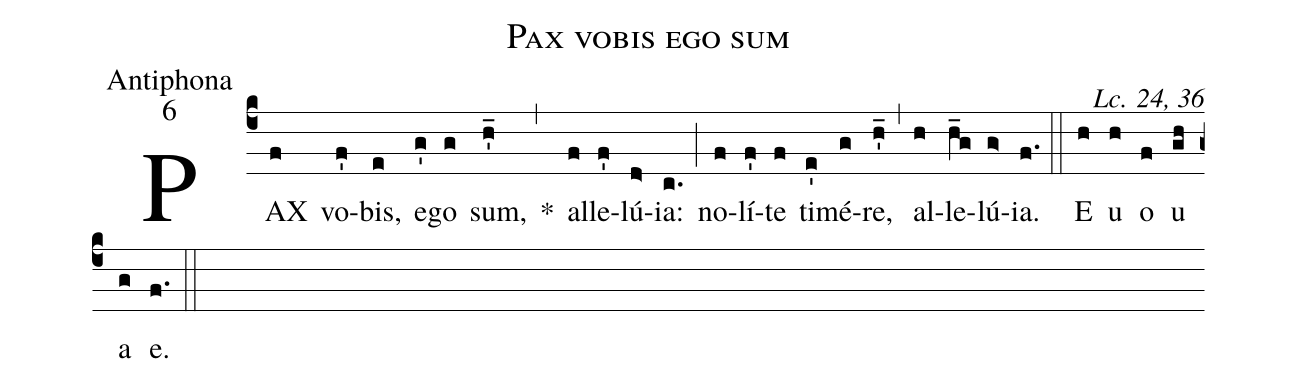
name:Pax vobis ego sum;
office-part:Antiphona;
mode:6;
commentary:Lc. 24, 36;
%%
(c4)
PAX(f) vo(f')bis,(e) e(g')go(g) sum,(h'_) *(,)
al(f)le(f')lú(d>)ia:(c.) (;)
no(f)lí(f')te(f) ti(e')mé(g)re,(h'_) (,)
al(h)le(h_g)lú(g>)ia.(f.) (::)
E(h) u(h) o(f) u(gh) a(g) e.(f.) (::)
